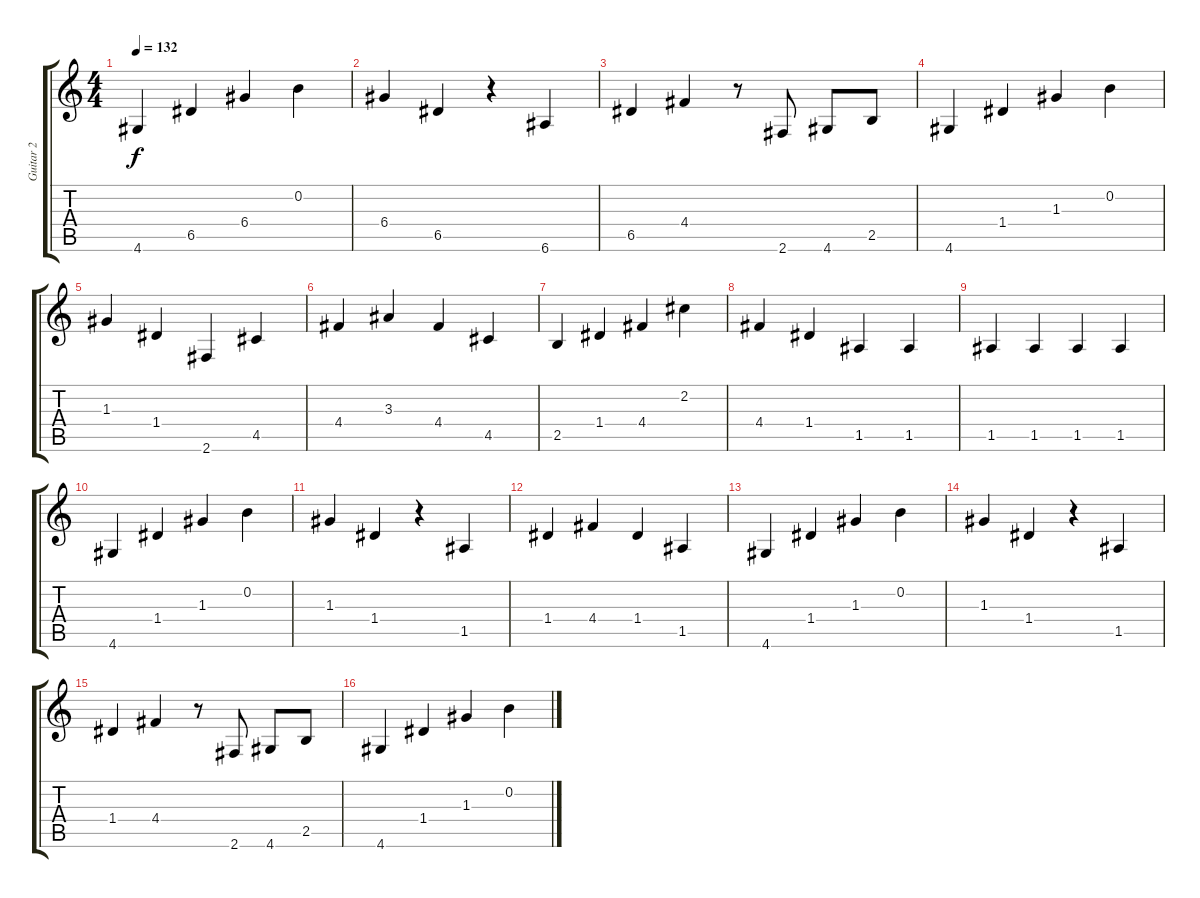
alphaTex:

\track ("Guitar 2" "Guitar 2") {instrument electricguitarclean}
\staff {score tabs}
\tuning (E4 B3 G3 D3 A2 E2) {hide}
\ts (4 4)
\tempo 132
\clef g2
\ks c
4.6.4{dy f} 6.5.4 6.4.4 0.2.4 |
6.4.4 6.5.4 r.4 6.6.4 |
6.5.4 4.4.4 r.8 2.6.8 4.6.8 2.5.8 |
4.6.4 1.4.4 1.3.4 0.2.4 |
1.3.4 1.4.4 2.6.4 4.5.4 |
4.4.4 3.3.4 4.4.4 4.5.4 |
2.5.4 1.4.4 4.4.4 2.2.4 |
4.4.4 1.4.4 1.5.4 1.5.4 |
1.5.4 1.5.4 1.5.4 1.5.4 |
4.6.4 1.4.4 1.3.4 0.2.4 |
1.3.4 1.4.4 r.4 1.5.4 |
1.4.4 4.4.4 1.4.4 1.5.4 |
4.6.4 1.4.4 1.3.4 0.2.4 |
1.3.4 1.4.4 r.4 1.5.4 |
1.4.4 4.4.4 r.8 2.6.8 4.6.8 2.5.8 |
4.6.4 1.4.4 1.3.4 0.2.4
